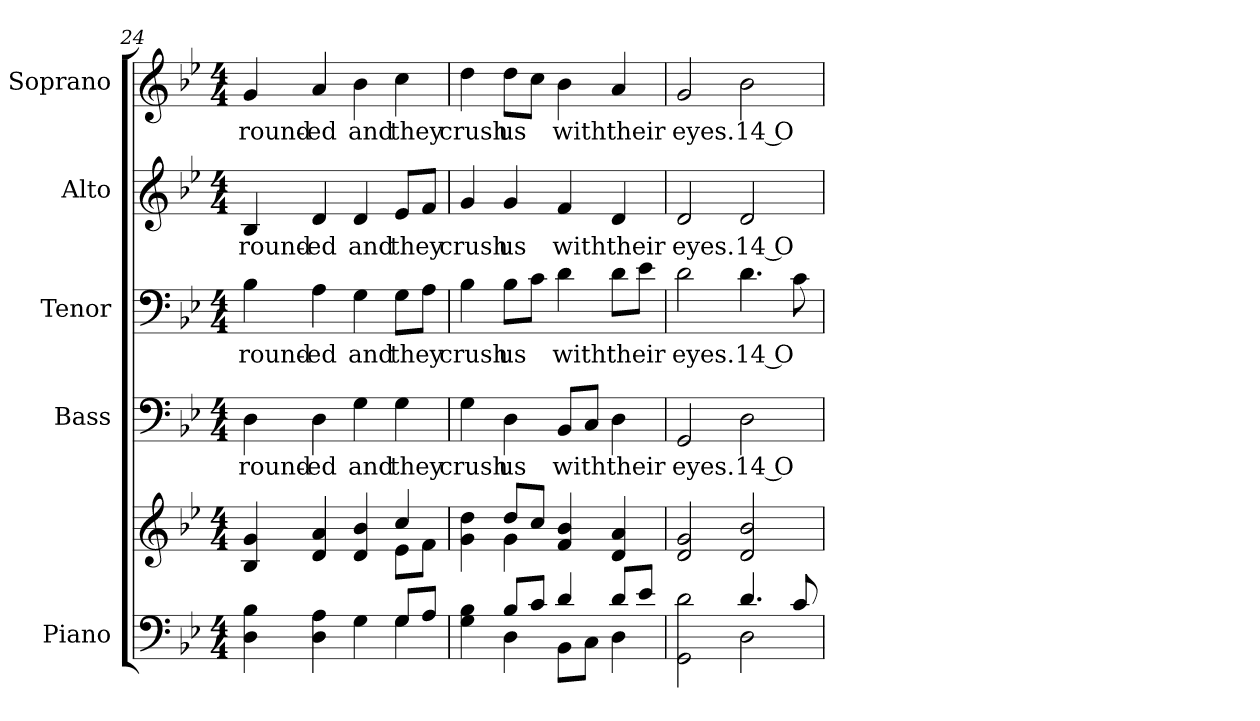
**kern	**kern	**kern	**text	**kern	**text	**kern	**text	**kern	**text
*part5	*part5	*part4	*part4	*part3	*part3	*part2	*part2	*part1	*part1
*staff6	*staff5	*staff4	*staff4	*staff3	*staff3	*staff2	*staff2	*staff1	*staff1
*I"Piano	*	*I"Bass	*	*I"Tenor	*	*I"Alto	*	*I"Soprano	*
*I'Pno.	*	*I'B.	*	*I'T.	*	*I'A.	*	*I'S.	*
!!LO:PB:g=z
*clefF4	*clefG2	*clefF4	*	*clefF4	*	*clefG2	*	*clefG2	*
*k[b-e-]	*k[b-e-]	*k[b-e-]	*	*k[b-e-]	*	*k[b-e-]	*	*k[b-e-]	*
*B-:	*B-:	*B-:	*	*B-:	*	*B-:	*	*B-:	*
*M4/4	*M4/4	*M4/4	*	*M4/4	*	*M4/4	*	*M4/4	*
=24	=24	=24	=24	=24	=24	=24	=24	=24	=24
*^	*^	*	*	*	*	*	*	*	*
!	!	!	!	!	!LO:LY:b:color=#000000	!	!	!	!	!	!
!	!	!	!	!	!	!	!LO:LY:b:color=#000000	!	!	!	!
!	!	!	!	!	!	!	!	!	!LO:LY:b:color=#000000	!	!
!	!	!	!	!	!	!	!	!	!	!	!LO:LY:b:color=#000000
4Di\ 4B-i	2ryy	4B-i/ 4gi	2ryy	4Di\	-round-	4B-i\	-round-	4B-i/	-round-	4gi/	-round-
!	!	!	!	!	!LO:LY:b:color=#000000	!	!	!	!	!	!
!	!	!	!	!	!	!	!LO:LY:b:color=#000000	!	!	!	!
!	!	!	!	!	!	!	!	!	!LO:LY:b:color=#000000	!	!
!	!	!	!	!	!	!	!	!	!	!	!LO:LY:b:color=#000000
4Di\ 4Ai	.	4di/ 4ai	.	4Di\	-ed	4Ai\	-ed	4di/	-ed	4ai/	-ed
!	!	!	!	!	!LO:LY:b:color=#000000	!	!	!	!	!	!
!	!	!	!	!	!	!	!LO:LY:b:color=#000000	!	!	!	!
!	!	!	!	!	!	!	!	!	!LO:LY:b:color=#000000	!	!
!	!	!	!	!	!	!	!	!	!	!	!LO:LY:b:color=#000000
4Gi\	4ryy	4di/ 4b-i	4ryy	4Gi\	and	4Gi\	and	4di/	and	4b-i\	and
!	!	!	!	!	!LO:LY:b:color=#000000	!	!	!	!	!	!
!	!	!	!	!	!	!	!LO:LY:b:color=#000000	!	!	!	!
!	!	!	!	!	!	!	!	!	!LO:LY:b:color=#000000	!	!
!	!	!	!	!	!	!	!	!	!	!	!LO:LY:b:color=#000000
8Gi/L	4Gi\	4cci/	8e-i\L	4Gi\	they	8Gi\L	they	8e-i/L	they	4cci\	they
8Ai/J	.	.	8fi\J	.	.	8Ai\J	.	8fi/J	.	.	.
=25	=25	=25	=25	=25	=25	=25	=25	=25	=25	=25	=25
!	!	!	!	!	!LO:LY:b:color=#000000	!	!	!	!	!	!
!	!	!	!	!	!	!	!LO:LY:b:color=#000000	!	!	!	!
!	!	!	!	!	!	!	!	!	!LO:LY:b:color=#000000	!	!
!	!	!	!	!	!	!	!	!	!	!	!LO:LY:b:color=#000000
4Gi\ 4B-i	4ryy	4gi\ 4ddi	4ryy	4Gi\	crush	4B-i\	crush	4gi/	crush	4ddi\	crush
!	!	!	!	!	!LO:LY:b:color=#000000	!	!	!	!	!	!
!	!	!	!	!	!	!	!LO:LY:b:color=#000000	!	!	!	!
!	!	!	!	!	!	!	!	!	!LO:LY:b:color=#000000	!	!
!	!	!	!	!	!	!	!	!	!	!	!LO:LY:b:color=#000000
8B-i/L	4Di\	8ddi/L	4gi\	4Di\	us	8B-i\L	us	4gi/	us	8ddi\L	us
8ci/J	.	8cci/J	.	.	.	8ci\J	.	.	.	8cci\J	.
!	!	!	!	!	!LO:LY:b:color=#000000	!	!	!	!	!	!
!	!	!	!	!	!	!	!LO:LY:b:color=#000000	!	!	!	!
!	!	!	!	!	!	!	!	!	!LO:LY:b:color=#000000	!	!
!	!	!	!	!	!	!	!	!	!	!	!LO:LY:b:color=#000000
4di/	8BB-i\L	4fi/ 4b-i	2ryy	8BB-i/L	with	4di\	with	4fi/	with	4b-i\	with
.	8Ci\J	.	.	8Ci/J	.	.	.	.	.	.	.
!	!	!	!	!	!LO:LY:b:color=#000000	!	!	!	!	!	!
!	!	!	!	!	!	!	!LO:LY:b:color=#000000	!	!	!	!
!	!	!	!	!	!	!	!	!	!LO:LY:b:color=#000000	!	!
!	!	!	!	!	!	!	!	!	!	!	!LO:LY:b:color=#000000
8di/L	4Di\	4di/ 4ai	.	4Di\	their	8di\L	their	4di/	their	4ai/	their
8e-i/J	.	.	.	.	.	8e-i\J	.	.	.	.	.
*	*	*v	*v	*	*	*	*	*	*	*	*
=26	=26	=26	=26	=26	=26	=26	=26	=26	=26	=26
!	!	!	!	!LO:LY:b:color=#000000	!	!	!	!	!	!
!	!	!	!	!	!	!LO:LY:b:color=#000000	!	!	!	!
!	!	!	!	!	!	!	!	!LO:LY:b:color=#000000	!	!
!	!	!	!	!	!	!	!	!	!	!LO:LY:b:color=#000000
2GGi\ 2di	2ryy	2di/ 2gi	2GGi/	eyes.	2di\	eyes.	2di/	eyes.	2gi/	eyes.
!	!	!	!	!LO:LY:b:color=#000000	!	!	!	!	!	!
!	!	!	!	!	!	!LO:LY:b:color=#000000	!	!	!	!
!	!	!	!	!	!	!	!	!LO:LY:b:color=#000000	!	!
!	!	!	!	!	!	!	!	!	!	!LO:LY:b:color=#000000
4.di/	2Di\	2di/ 2b-i	2Di\	14 O	4.di\	14 O	2di/	14 O	2b-i\	14 O
8ci/	.	.	.	.	8ci\	.	.	.	.	.
*v	*v	*	*	*	*	*	*	*	*	*
=	=	=	=	=	=	=	=	=	=
*-	*-	*-	*-	*-	*-	*-	*-	*-	*-
